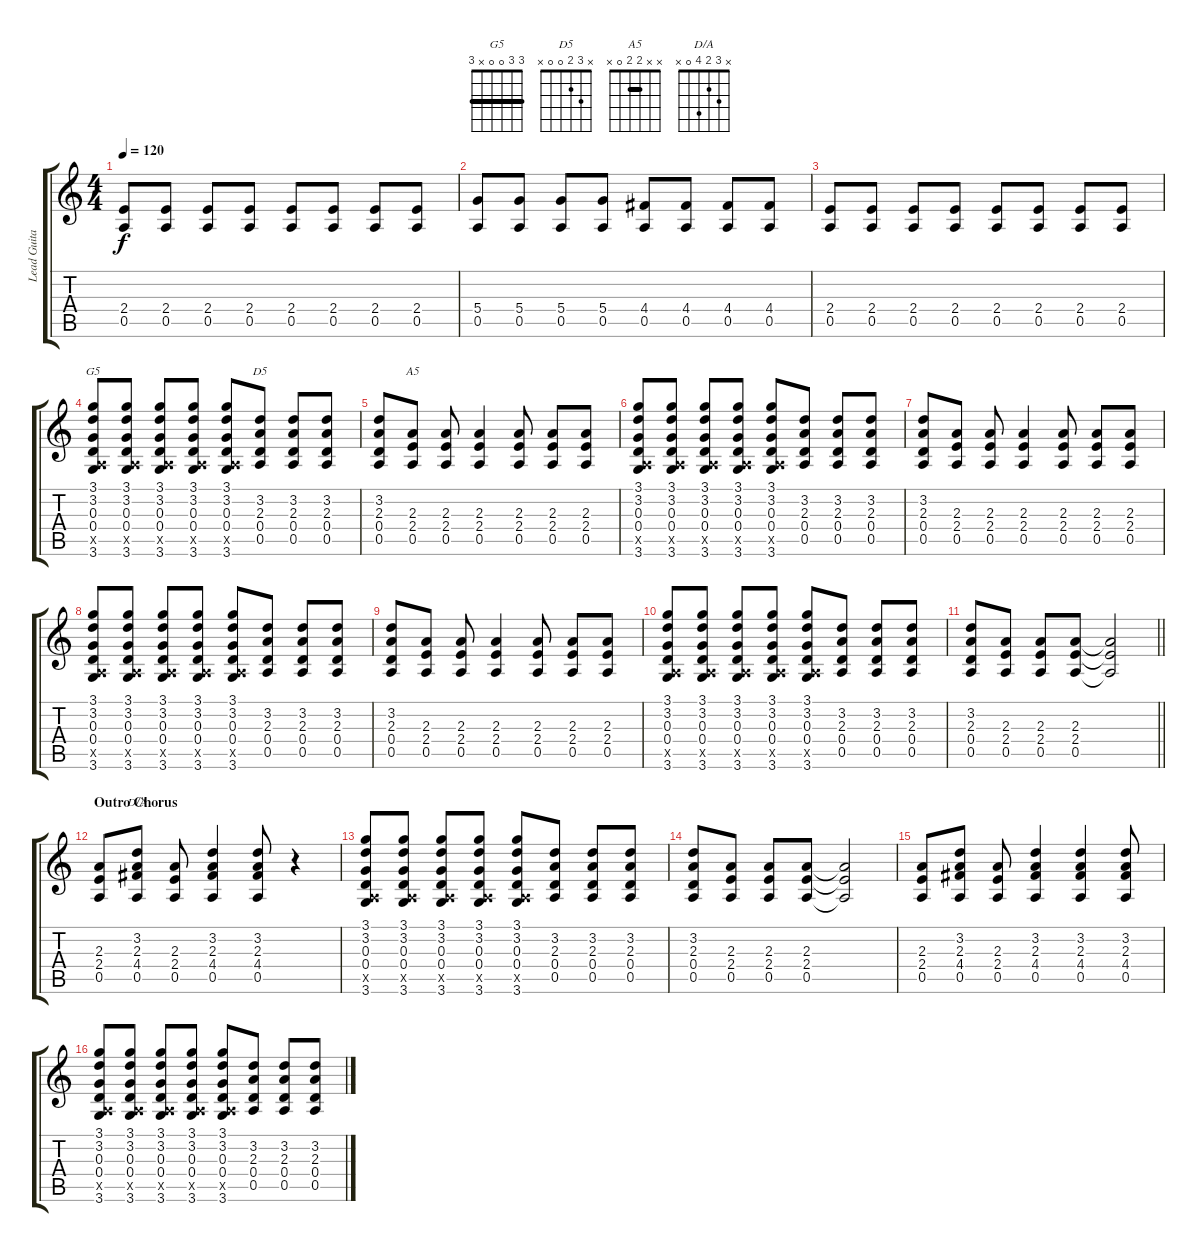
\track ("Lead Guitar (Angus Young)" "Lead Guita") {instrument overdrivenguitar}
\staff {score tabs}
\tuning (E4 B3 G3 D3 A2 E2) {hide}
\chord ("G5" 3 3 0 0 x 3) {barre 3}
\chord ("D5" x 3 2 0 0 x)
\chord ("A5" x x 2 2 0 x) {barre 2}
\chord ("D/A" x 3 2 4 0 x)
\ts (4 4)
\tempo 120
\clef g2
\ks c
(2.4 0.5).8{dy f} (2.4 0.5).8 (2.4 0.5).8 (2.4 0.5).8 (2.4 0.5).8 (2.4 0.5).8 (2.4 0.5).8 (2.4 0.5).8 |
(5.4 0.5).8 (5.4 0.5).8 (5.4 0.5).8 (5.4 0.5).8 (4.4 0.5).8 (4.4 0.5).8 (4.4 0.5).8 (4.4 0.5).8 |
(2.4 0.5).8 (2.4 0.5).8 (2.4 0.5).8 (2.4 0.5).8 (2.4 0.5).8 (2.4 0.5).8 (2.4 0.5).8 (2.4 0.5).8 |
(3.1 3.2 0.3 0.4 0.5{x} 3.6).8{ch "G5"} (3.1 3.2 0.3 0.4 0.5{x} 3.6).8 (3.1 3.2 0.3 0.4 0.5{x} 3.6).8 (3.1 3.2 0.3 0.4 0.5{x} 3.6).8 (3.1 3.2 0.3 0.4 0.5{x} 3.6).8 (3.2 2.3 0.4 0.5).8{ch "D5"} (3.2 2.3 0.4 0.5).8 (3.2 2.3 0.4 0.5).8 |
(3.2 2.3 0.4 0.5).8 (2.3 2.4 0.5).8{ch "A5"} (2.3 2.4 0.5).8 (2.3 2.4 0.5).4 (2.3 2.4 0.5).8 (2.3 2.4 0.5).8 (2.3 2.4 0.5).8 |
(3.1 3.2 0.3 0.4 0.5{x} 3.6).8 (3.1 3.2 0.3 0.4 0.5{x} 3.6).8 (3.1 3.2 0.3 0.4 0.5{x} 3.6).8 (3.1 3.2 0.3 0.4 0.5{x} 3.6).8 (3.1 3.2 0.3 0.4 0.5{x} 3.6).8 (3.2 2.3 0.4 0.5).8 (3.2 2.3 0.4 0.5).8 (3.2 2.3 0.4 0.5).8 |
(3.2 2.3 0.4 0.5).8 (2.3 2.4 0.5).8 (2.3 2.4 0.5).8 (2.3 2.4 0.5).4 (2.3 2.4 0.5).8 (2.3 2.4 0.5).8 (2.3 2.4 0.5).8 |
(3.1 3.2 0.3 0.4 0.5{x} 3.6).8 (3.1 3.2 0.3 0.4 0.5{x} 3.6).8 (3.1 3.2 0.3 0.4 0.5{x} 3.6).8 (3.1 3.2 0.3 0.4 0.5{x} 3.6).8 (3.1 3.2 0.3 0.4 0.5{x} 3.6).8 (3.2 2.3 0.4 0.5).8 (3.2 2.3 0.4 0.5).8 (3.2 2.3 0.4 0.5).8 |
(3.2 2.3 0.4 0.5).8 (2.3 2.4 0.5).8 (2.3 2.4 0.5).8 (2.3 2.4 0.5).4 (2.3 2.4 0.5).8 (2.3 2.4 0.5).8 (2.3 2.4 0.5).8 |
(3.1 3.2 0.3 0.4 0.5{x} 3.6).8 (3.1 3.2 0.3 0.4 0.5{x} 3.6).8 (3.1 3.2 0.3 0.4 0.5{x} 3.6).8 (3.1 3.2 0.3 0.4 0.5{x} 3.6).8 (3.1 3.2 0.3 0.4 0.5{x} 3.6).8 (3.2 2.3 0.4 0.5).8 (3.2 2.3 0.4 0.5).8 (3.2 2.3 0.4 0.5).8 |
\barLineRight lightlight
(3.2 2.3 0.4 0.5).8 (2.3 2.4 0.5).8 (2.3 2.4 0.5).8 (2.3 2.4 0.5).8 (2.3{t} 2.4{t} 0.5{t}).2 |
\section ("" "Outro Chorus")
(2.3 2.4 0.5).8 (3.2 2.3 4.4 0.5).8{ch "D/A"} (2.3 2.4 0.5).8 (3.2 2.3 4.4 0.5).4 (3.2 2.3 4.4 0.5).8 r.4 |
(3.1 3.2 0.3 0.4 0.5{x} 3.6).8 (3.1 3.2 0.3 0.4 0.5{x} 3.6).8 (3.1 3.2 0.3 0.4 0.5{x} 3.6).8 (3.1 3.2 0.3 0.4 0.5{x} 3.6).8 (3.1 3.2 0.3 0.4 0.5{x} 3.6).8 (3.2 2.3 0.4 0.5).8 (3.2 2.3 0.4 0.5).8 (3.2 2.3 0.4 0.5).8 |
(3.2 2.3 0.4 0.5).8 (2.3 2.4 0.5).8 (2.3 2.4 0.5).8 (2.3 2.4 0.5).8 (2.3{t} 2.4{t} 0.5{t}).2 |
(2.3 2.4 0.5).8 (3.2 2.3 4.4 0.5).8 (2.3 2.4 0.5).8 (3.2 2.3 4.4 0.5).4 (3.2 2.3 4.4 0.5).4 (3.2 2.3 4.4 0.5).8 |
(3.1 3.2 0.3 0.4 0.5{x} 3.6).8 (3.1 3.2 0.3 0.4 0.5{x} 3.6).8 (3.1 3.2 0.3 0.4 0.5{x} 3.6).8 (3.1 3.2 0.3 0.4 0.5{x} 3.6).8 (3.1 3.2 0.3 0.4 0.5{x} 3.6).8 (3.2 2.3 0.4 0.5).8 (3.2 2.3 0.4 0.5).8 (3.2 2.3 0.4 0.5).8
